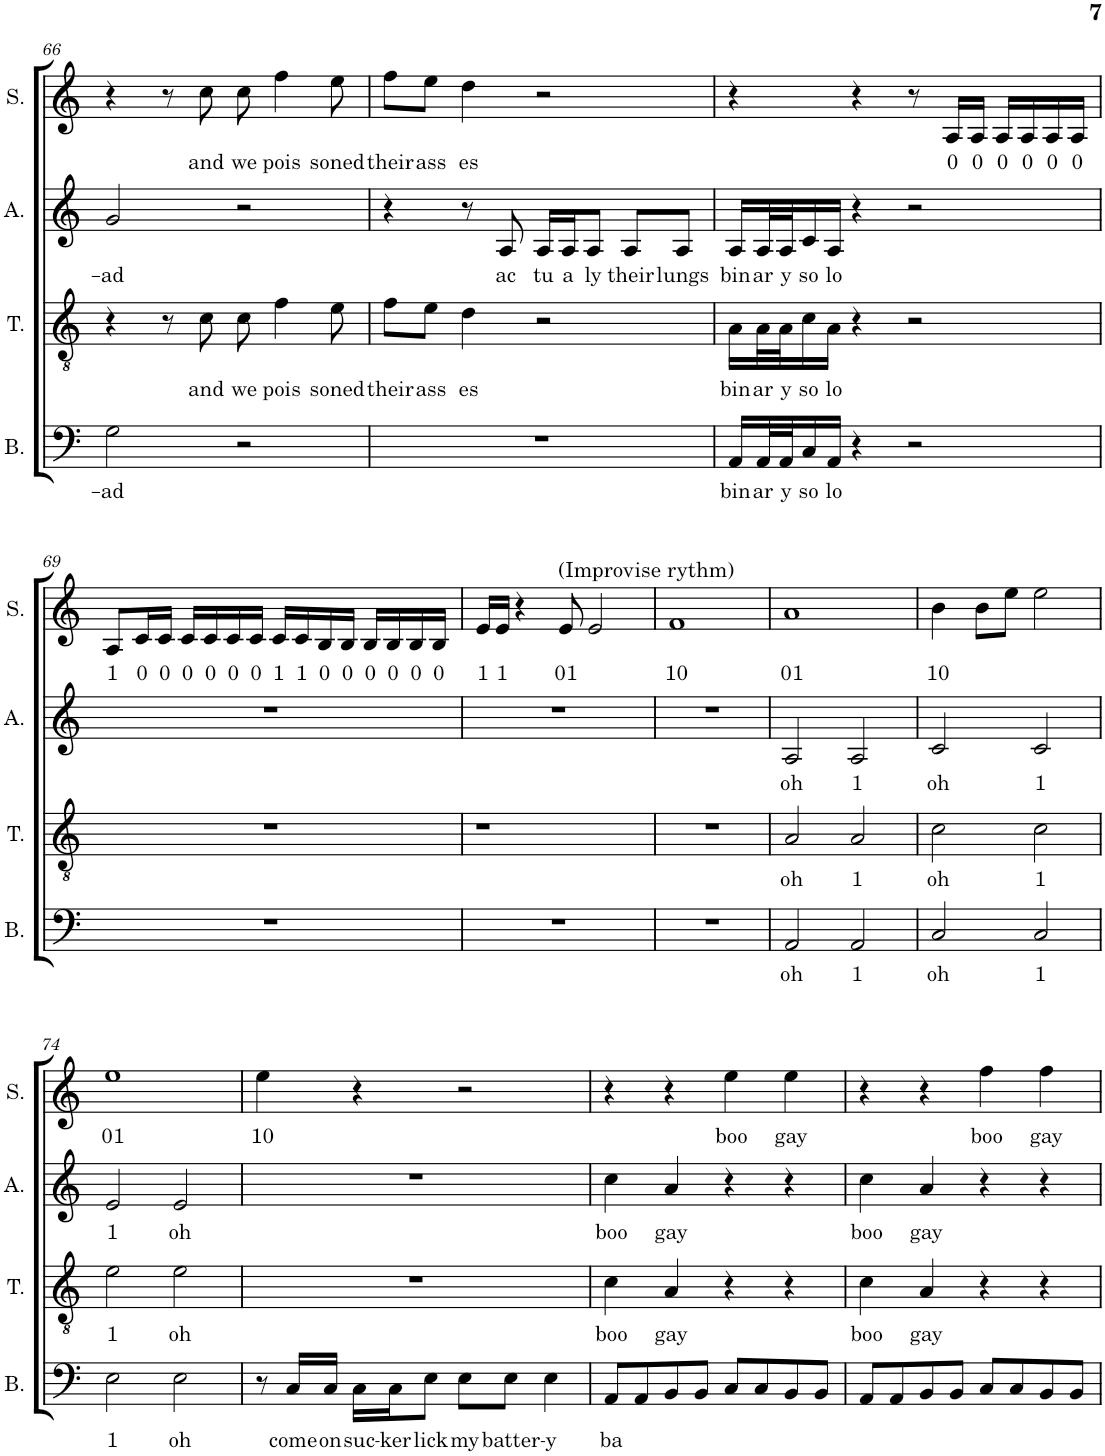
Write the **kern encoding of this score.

**kern	**text	**kern	**text	**kern	**text	**kern	**text
*part4	*part4	*part3	*part3	*part2	*part2	*part1	*part1
*staff4	*staff4	*staff3	*staff3	*staff2	*staff2	*staff1	*staff1
*I"Bass	*	*I"Tenor	*	*I"Alto	*	*I"Soprano	*
*I'B.	*	*I'T.	*	*I'A.	*	*I'S.	*
!!LO:PB:g=z
*clefF4	*	*clefGv2	*	*clefG2	*	*clefG2	*
*k[]	*	*k[]	*	*k[]	*	*k[]	*
*M4/4	*	*M4/4	*	*M4/4	*	*M4/4	*
=66	=66	=66	=66	=66	=66	=66	=66
!	!LO:LY:b	!	!	!	!LO:LY:b	!	!
2G\	-ad	4r	.	2g/	-ad	4r	.
.	.	8r	.	.	.	8r	.
!	!	!	!LO:LY:b	!	!	!	!LO:LY:b
.	.	8c\	and	.	.	8cc\	and
!	!	!	!LO:LY:b	!	!	!	!LO:LY:b
2r	.	8c\	we	2r	.	8cc\	we
!	!	!	!LO:LY:b	!	!	!	!LO:LY:b
.	.	4f\	pois	.	.	4ff\	pois
!	!	!	!LO:LY:b	!	!	!	!LO:LY:b
.	.	8e\	soned	.	.	8ee\	soned
=67	=67	=67	=67	=67	=67	=67	=67
!	!	!	!LO:LY:b	!	!	!	!LO:LY:b
1r	.	8f\L	their	4r	.	8ff\L	their
!	!	!	!LO:LY:b	!	!	!	!LO:LY:b
.	.	8e\J	ass	.	.	8ee\J	ass
!	!	!	!LO:LY:b	!	!	!	!LO:LY:b
.	.	4d\	es	8r	.	4dd\	es
!	!	!	!	!	!LO:LY:b	!	!
.	.	.	.	8A/	ac	.	.
!	!	!	!	!	!LO:LY:b	!	!
.	.	2r	.	16A/LL	tu	2r	.
!	!	!	!	!	!LO:LY:b	!	!
.	.	.	.	16A/J	a	.	.
!	!	!	!	!	!LO:LY:b	!	!
.	.	.	.	8A/J	ly	.	.
!	!	!	!	!	!LO:LY:b	!	!
.	.	.	.	8A/L	their	.	.
!	!	!	!	!	!LO:LY:b	!	!
.	.	.	.	8A/J	lungs	.	.
=68	=68	=68	=68	=68	=68	=68	=68
!	!LO:LY:b	!	!LO:LY:b	!	!LO:LY:b	!	!
16AA/LL	bin	16A\LL	bin	16A/LL	bin	4r	.
!	!LO:LY:b	!	!LO:LY:b	!	!LO:LY:b	!	!
32AA/L	ar	32A\L	ar	32A/L	ar	.	.
!	!LO:LY:b	!	!LO:LY:b	!	!LO:LY:b	!	!
32AA/J	y	32A\J	y	32A/J	y	.	.
!	!LO:LY:b	!	!LO:LY:b	!	!LO:LY:b	!	!
16C/	so	16c\	so	16c/	so	.	.
!	!LO:LY:b	!	!LO:LY:b	!	!LO:LY:b	!	!
16AA/JJ	lo	16A\JJ	lo	16A/JJ	lo	.	.
4r	.	4r	.	4r	.	4r	.
2r	.	2r	.	2r	.	8r	.
!	!	!	!	!	!	!	!LO:LY:b
.	.	.	.	.	.	16A/LL	0
!	!	!	!	!	!	!	!LO:LY:b
.	.	.	.	.	.	16A/JJ	0
!	!	!	!	!	!	!	!LO:LY:b
.	.	.	.	.	.	16A/LL	0
!	!	!	!	!	!	!	!LO:LY:b
.	.	.	.	.	.	16A/	0
!	!	!	!	!	!	!	!LO:LY:b
.	.	.	.	.	.	16A/	0
!	!	!	!	!	!	!	!LO:LY:b
.	.	.	.	.	.	16A/JJ	0
!!LO:LB:g=z
=69	=69	=69	=69	=69	=69	=69	=69
!	!	!	!	!	!	!	!LO:LY:b
1r	.	1r	.	1r	.	8A/L	1
!	!	!	!	!	!	!	!LO:LY:b
.	.	.	.	.	.	16c/L	0
!	!	!	!	!	!	!	!LO:LY:b
.	.	.	.	.	.	16c/JJ	0
!	!	!	!	!	!	!	!LO:LY:b
.	.	.	.	.	.	16c/LL	0
!	!	!	!	!	!	!	!LO:LY:b
.	.	.	.	.	.	16c/	0
!	!	!	!	!	!	!	!LO:LY:b
.	.	.	.	.	.	16c/	0
!	!	!	!	!	!	!	!LO:LY:b
.	.	.	.	.	.	16c/JJ	0
!	!	!	!	!	!	!	!LO:LY:b
.	.	.	.	.	.	16c/LL	1
!	!	!	!	!	!	!	!LO:LY:b
.	.	.	.	.	.	16c/	1
!	!	!	!	!	!	!	!LO:LY:b
.	.	.	.	.	.	16B/	0
!	!	!	!	!	!	!	!LO:LY:b
.	.	.	.	.	.	16B/JJ	0
!	!	!	!	!	!	!	!LO:LY:b
.	.	.	.	.	.	16B/LL	0
!	!	!	!	!	!	!	!LO:LY:b
.	.	.	.	.	.	16B/	0
!	!	!	!	!	!	!	!LO:LY:b
.	.	.	.	.	.	16B/	0
!	!	!	!	!	!	!	!LO:LY:b
.	.	.	.	.	.	16B/JJ	0
=70	=70	=70	=70	=70	=70	=70	=70
!	!	!	!	!	!	!	!LO:LY:b
1r	.	1r	.	1r	.	16e/LL	1
!	!	!	!	!	!	!	!LO:LY:b
.	.	.	.	.	.	16e/JJ	1
.	.	.	.	.	.	4r	.
!	!	!	!	!	!	!LO:TX:a:t=(Improvise rythm)	!
!	!	!	!	!	!	!	!LO:LY:b
.	.	.	.	.	.	8e/	01
.	.	.	.	.	.	2e/	.
=71	=71	=71	=71	=71	=71	=71	=71
!	!	!	!	!	!	!	!LO:LY:b
1r	.	1r	.	1r	.	1f	10
=72	=72	=72	=72	=72	=72	=72	=72
!	!LO:LY:b	!	!LO:LY:b	!	!LO:LY:b	!	!LO:LY:b
2AA/	oh	2A/	oh	2A/	oh	1a	01
!	!LO:LY:b	!	!LO:LY:b	!	!LO:LY:b	!	!
2AA/	1	2A/	1	2A/	1	.	.
=73	=73	=73	=73	=73	=73	=73	=73
!	!LO:LY:b	!	!LO:LY:b	!	!LO:LY:b	!	!LO:LY:b
2C/	oh	2c\	oh	2c/	oh	4b\	10
.	.	.	.	.	.	8b\L	.
.	.	.	.	.	.	8ee\J	.
!	!LO:LY:b	!	!LO:LY:b	!	!LO:LY:b	!	!
2C/	1	2c\	1	2c/	1	2ee\	.
!!LO:LB:g=z
=74	=74	=74	=74	=74	=74	=74	=74
!	!LO:LY:b	!	!LO:LY:b	!	!LO:LY:b	!	!LO:LY:b
2E\	1	2e\	1	2e/	1	1ee	01
!	!LO:LY:b	!	!LO:LY:b	!	!LO:LY:b	!	!
2E\	oh	2e\	oh	2e/	oh	.	.
=75	=75	=75	=75	=75	=75	=75	=75
!	!	!	!	!	!	!	!LO:LY:b
8r	.	1r	.	1r	.	4ee\	10
!	!LO:LY:b	!	!	!	!	!	!
16C/LL	come	.	.	.	.	.	.
!	!LO:LY:b	!	!	!	!	!	!
16C/JJ	on	.	.	.	.	.	.
!	!LO:LY:b	!	!	!	!	!	!
16C\LL	suc-	.	.	.	.	4r	.
!	!LO:LY:b	!	!	!	!	!	!
16C\J	-ker	.	.	.	.	.	.
!	!LO:LY:b	!	!	!	!	!	!
8E\J	lick	.	.	.	.	.	.
!	!LO:LY:b	!	!	!	!	!	!
8E\L	my	.	.	.	.	2r	.
!	!LO:LY:b	!	!	!	!	!	!
8E\J	batter-	.	.	.	.	.	.
!	!LO:LY:b	!	!	!	!	!	!
4E\	-y	.	.	.	.	.	.
=76	=76	=76	=76	=76	=76	=76	=76
!	!LO:LY:b	!	!LO:LY:b	!	!LO:LY:b	!	!
8AA/L	ba	4c\	boo	4cc\	boo	4r	.
8AA/	.	.	.	.	.	.	.
!	!	!	!LO:LY:b	!	!LO:LY:b	!	!
8BB/	.	4A/	gay	4a/	gay	4r	.
8BB/J	.	.	.	.	.	.	.
!	!	!	!	!	!	!	!LO:LY:b
8C/L	.	4r	.	4r	.	4ee\	boo
8C/	.	.	.	.	.	.	.
!	!	!	!	!	!	!	!LO:LY:b
8BB/	.	4r	.	4r	.	4ee\	gay
8BB/J	.	.	.	.	.	.	.
=77	=77	=77	=77	=77	=77	=77	=77
!	!	!	!LO:LY:b	!	!LO:LY:b	!	!
8AA/L	.	4c\	boo	4cc\	boo	4r	.
8AA/	.	.	.	.	.	.	.
!	!	!	!LO:LY:b	!	!LO:LY:b	!	!
8BB/	.	4A/	gay	4a/	gay	4r	.
8BB/J	.	.	.	.	.	.	.
!	!	!	!	!	!	!	!LO:LY:b
8C/L	.	4r	.	4r	.	4ff\	boo
8C/	.	.	.	.	.	.	.
!	!	!	!	!	!	!	!LO:LY:b
8BB/	.	4r	.	4r	.	4ff\	gay
8BB/J	.	.	.	.	.	.	.
=	=	=	=	=	=	=	=
*-	*-	*-	*-	*-	*-	*-	*-
